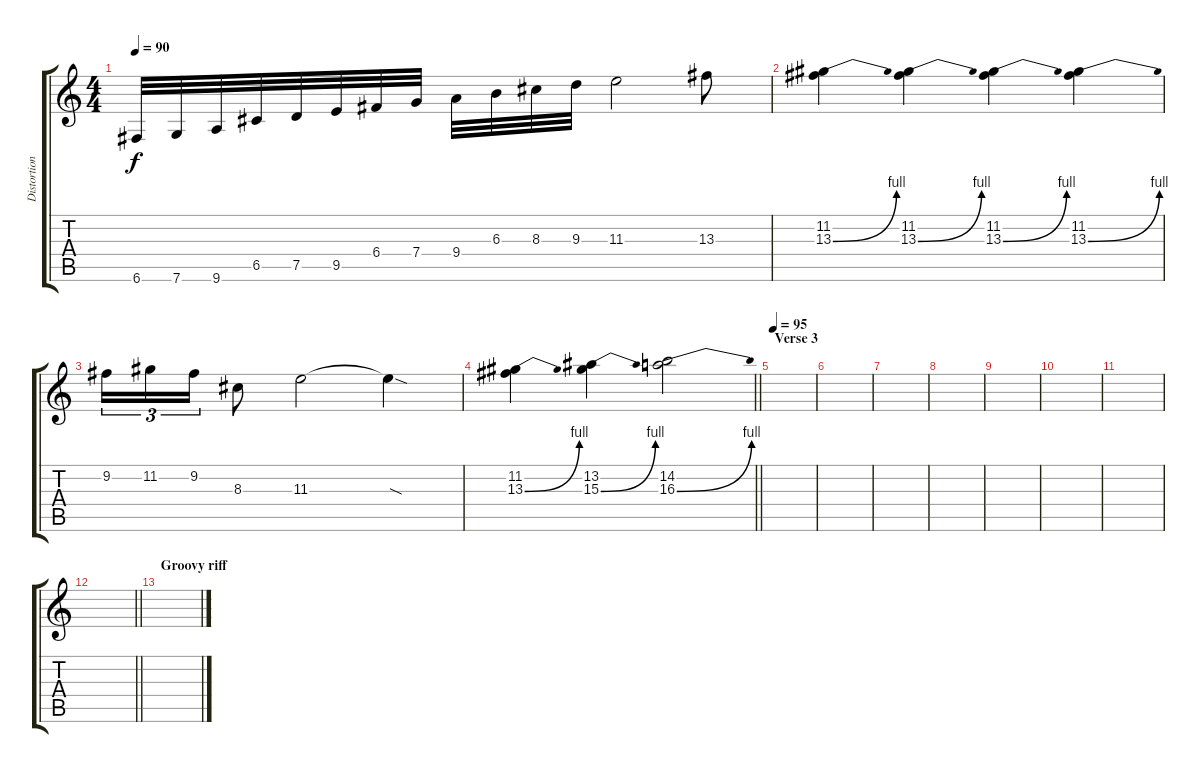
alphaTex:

\track ("Distortion Guitar Solo" "Distortion") {instrument distortionguitar}
\staff {score tabs}
\tuning (D4 A3 F3 C3 G2 C2) {hide}
\ts (4 4)
\tempo 90
\clef g2
\ks c
6.6.32{dy f} 7.6.32 9.6.32 6.5.32 7.5.32 9.5.32 6.4.32 7.4.32 9.4.32 6.3.32 8.3.32 9.3.32 11.3.2 13.3.8 |
(11.2 13.3{be (bend 0 0 60 4)}).4 (11.2 13.3{be (bend 0 0 60 4)}).4 (11.2 13.3{be (bend 0 0 60 4)}).4 (11.2 13.3{be (bend 0 0 60 4)}).4 |
9.2.16{tu (3 2)} 11.2.16{tu (3 2)} 9.2.16{tu (3 2)} 8.3.8 11.3.2 11.3{sod t}.4 |
\barLineRight lightlight
(11.2 13.3{be (bend 0 0 60 4)}).4 (13.2 15.3{be (bend 0 0 60 4)}).4 (14.2 16.3{be (bend 0 0 60 4)}).2 |
\section ("" "Verse 3")
\tempo 95
|
|
|
|
|
|
|
\barLineRight lightlight
|
\section ("" "Groovy riff")
